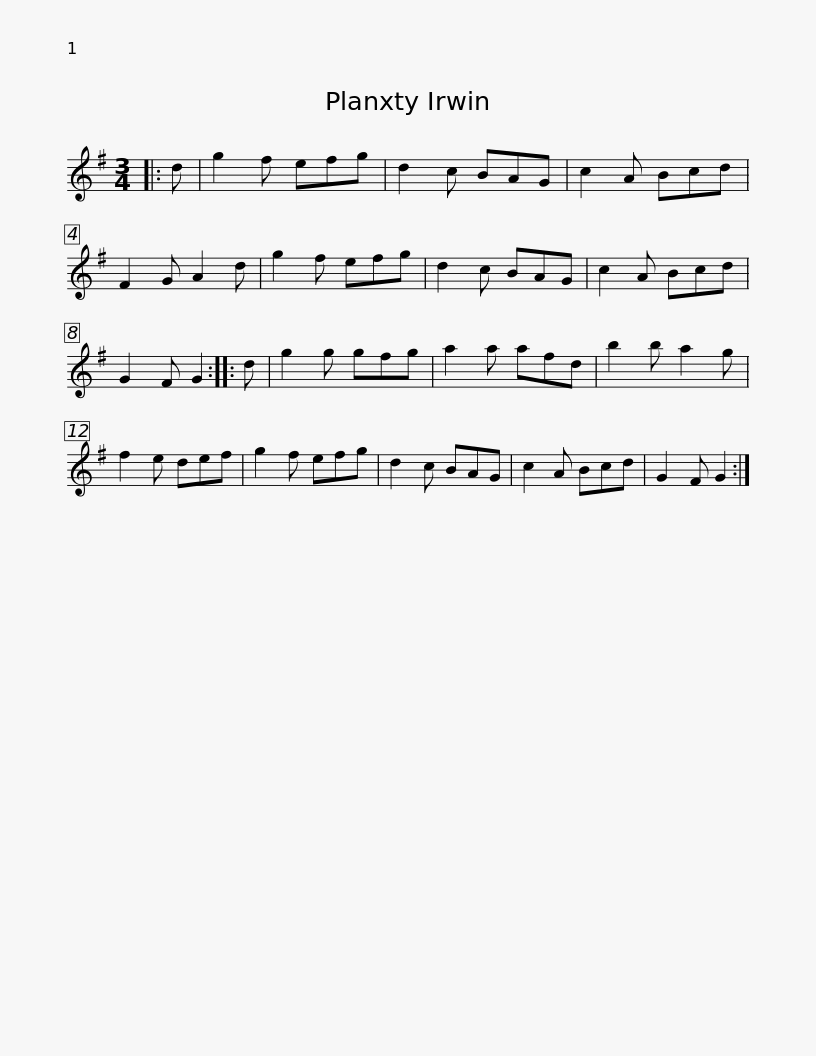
X:1
L:1/8
M:3/4
I:linebreak $
K:G
V:1 treble
V:1
|: d | g2 f efg | d2 c BAG | c2 A Bcd | F2 G A2 d | %5
 g2 f efg | d2 c BAG | c2 A Bcd | G2 F G2 ::$ d | %10
 g2 g gfg | a2 a afd | b2 b a2 g | f2 e def | g2 f efg | %15
 d2 c BAG | c2 A Bcd | G2 F G2 :| %18
